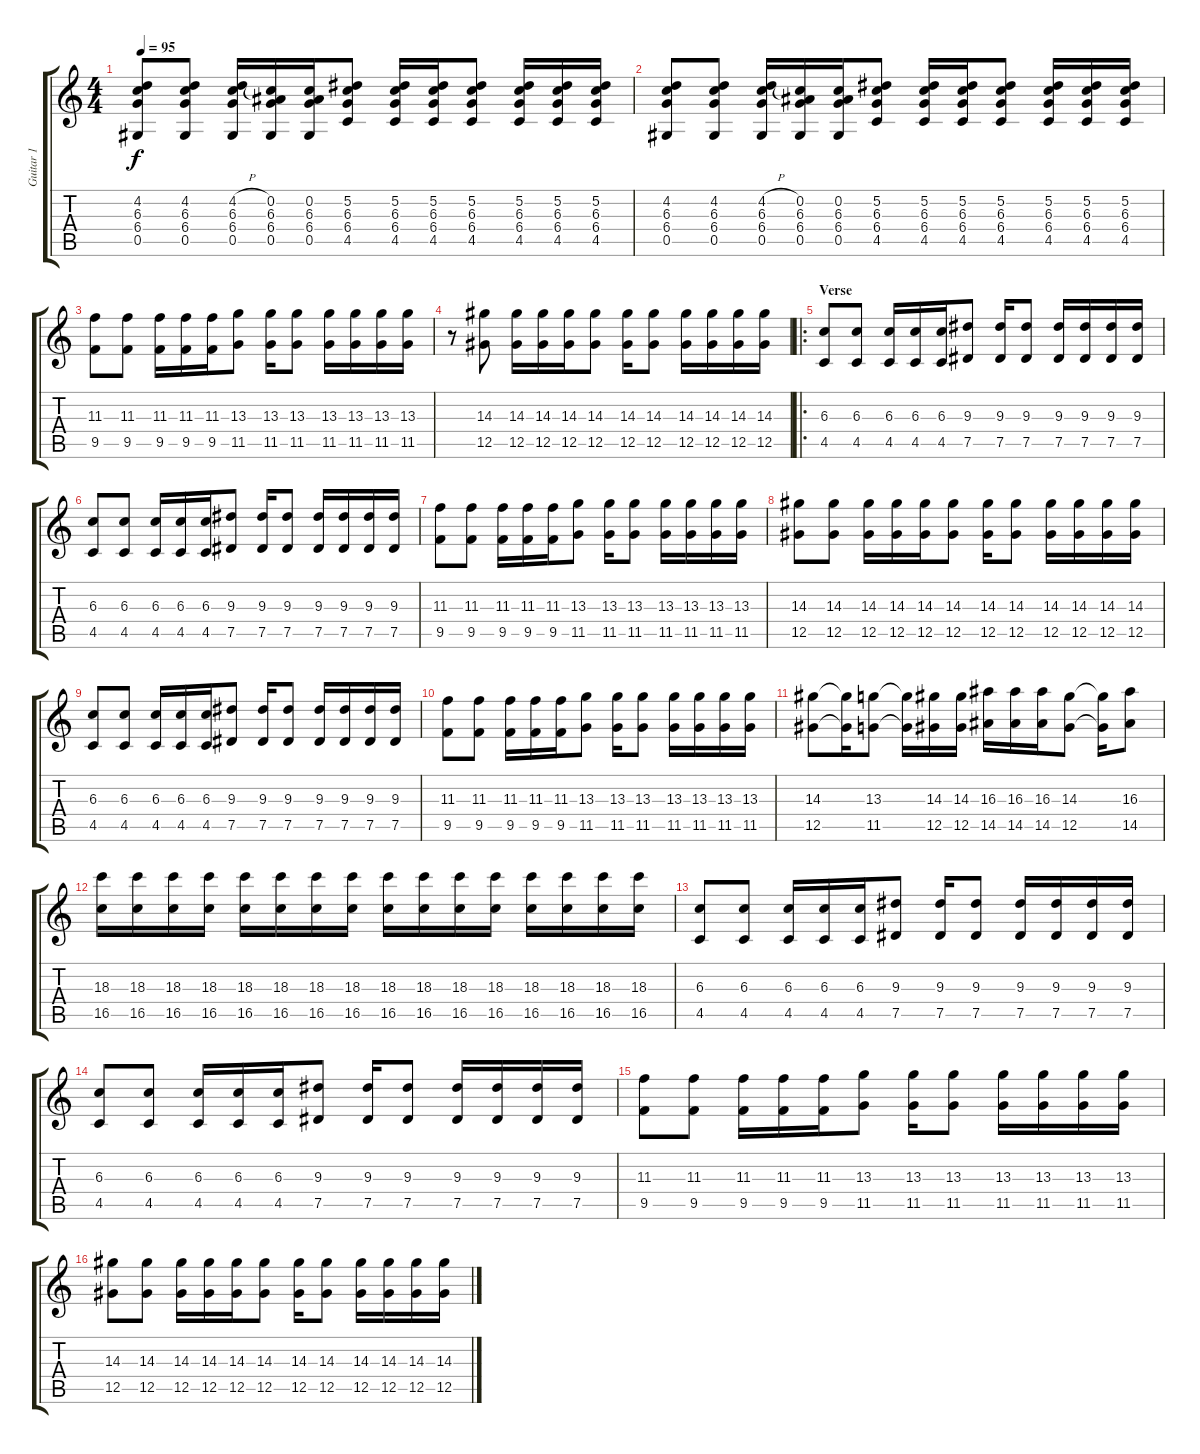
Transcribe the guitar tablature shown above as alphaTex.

\track ("Guitar 1" "Guitar 1") {instrument overdrivenguitar}
\staff {score tabs}
\tuning (Eb4 Bb3 Gb3 Db3 Ab2 Eb2) {hide}
\ts (4 4)
\tempo 95
\clef g2
\ks c
(4.2 6.3 6.4 0.5).8{dy f instrument overdrivenguitar} (4.2 6.3 6.4 0.5).8 (4.2{h} 6.3 6.4 0.5).16 (0.2 6.3 6.4 0.5).16 (0.2 6.3 6.4 0.5).16 (5.2 6.3 6.4 4.5).8 (5.2 6.3 6.4 4.5).16 (5.2 6.3 6.4 4.5).16 (5.2 6.3 6.4 4.5).8 (5.2 6.3 6.4 4.5).16 (5.2 6.3 6.4 4.5).16 (5.2 6.3 6.4 4.5).16 |
(4.2 6.3 6.4 0.5).8 (4.2 6.3 6.4 0.5).8 (4.2{h} 6.3 6.4 0.5).16 (0.2 6.3 6.4 0.5).16 (0.2 6.3 6.4 0.5).16 (5.2 6.3 6.4 4.5).8 (5.2 6.3 6.4 4.5).16 (5.2 6.3 6.4 4.5).16 (5.2 6.3 6.4 4.5).8 (5.2 6.3 6.4 4.5).16 (5.2 6.3 6.4 4.5).16 (5.2 6.3 6.4 4.5).16 |
(11.3 9.5).8 (11.3 9.5).8 (11.3 9.5).16 (11.3 9.5).16 (11.3 9.5).16 (13.3 11.5).8 (13.3 11.5).16 (13.3 11.5).8 (13.3 11.5).16 (13.3 11.5).16 (13.3 11.5).16 (13.3 11.5).16 |
r.8 (14.3 12.5).8 (14.3 12.5).16 (14.3 12.5).16 (14.3 12.5).16 (14.3 12.5).8 (14.3 12.5).16 (14.3 12.5).8 (14.3 12.5).16 (14.3 12.5).16 (14.3 12.5).16 (14.3 12.5).16 |
\ro
\section ("" "Verse")
(6.3 4.5).8 (6.3 4.5).8 (6.3 4.5).16 (6.3 4.5).16 (6.3 4.5).16 (9.3 7.5).8 (9.3 7.5).16 (9.3 7.5).8 (9.3 7.5).16 (9.3 7.5).16 (9.3 7.5).16 (9.3 7.5).16 |
(6.3 4.5).8 (6.3 4.5).8 (6.3 4.5).16 (6.3 4.5).16 (6.3 4.5).16 (9.3 7.5).8 (9.3 7.5).16 (9.3 7.5).8 (9.3 7.5).16 (9.3 7.5).16 (9.3 7.5).16 (9.3 7.5).16 |
(11.3 9.5).8 (11.3 9.5).8 (11.3 9.5).16 (11.3 9.5).16 (11.3 9.5).16 (13.3 11.5).8 (13.3 11.5).16 (13.3 11.5).8 (13.3 11.5).16 (13.3 11.5).16 (13.3 11.5).16 (13.3 11.5).16 |
(14.3 12.5).8 (14.3 12.5).8 (14.3 12.5).16 (14.3 12.5).16 (14.3 12.5).16 (14.3 12.5).8 (14.3 12.5).16 (14.3 12.5).8 (14.3 12.5).16 (14.3 12.5).16 (14.3 12.5).16 (14.3 12.5).16 |
(6.3 4.5).8 (6.3 4.5).8 (6.3 4.5).16 (6.3 4.5).16 (6.3 4.5).16 (9.3 7.5).8 (9.3 7.5).16 (9.3 7.5).8 (9.3 7.5).16 (9.3 7.5).16 (9.3 7.5).16 (9.3 7.5).16 |
(11.3 9.5).8 (11.3 9.5).8 (11.3 9.5).16 (11.3 9.5).16 (11.3 9.5).16 (13.3 11.5).8 (13.3 11.5).16 (13.3 11.5).8 (13.3 11.5).16 (13.3 11.5).16 (13.3 11.5).16 (13.3 11.5).16 |
(14.3 12.5).8 (14.3{t} 12.5{t}).16 (13.3 11.5).8 (13.3{t} 11.5{t}).16 (14.3 12.5).16 (14.3 12.5).16 (16.3 14.5).16 (16.3 14.5).16 (16.3 14.5).16 (14.3 12.5).8 (14.3{t} 12.5{t}).16 (16.3 14.5).8 |
(18.3 16.5).16 (18.3 16.5).16 (18.3 16.5).16 (18.3 16.5).16 (18.3 16.5).16 (18.3 16.5).16 (18.3 16.5).16 (18.3 16.5).16 (18.3 16.5).16 (18.3 16.5).16 (18.3 16.5).16 (18.3 16.5).16 (18.3 16.5).16 (18.3 16.5).16 (18.3 16.5).16 (18.3 16.5).16 |
(6.3 4.5).8 (6.3 4.5).8 (6.3 4.5).16 (6.3 4.5).16 (6.3 4.5).16 (9.3 7.5).8 (9.3 7.5).16 (9.3 7.5).8 (9.3 7.5).16 (9.3 7.5).16 (9.3 7.5).16 (9.3 7.5).16 |
(6.3 4.5).8 (6.3 4.5).8 (6.3 4.5).16 (6.3 4.5).16 (6.3 4.5).16 (9.3 7.5).8 (9.3 7.5).16 (9.3 7.5).8 (9.3 7.5).16 (9.3 7.5).16 (9.3 7.5).16 (9.3 7.5).16 |
(11.3 9.5).8 (11.3 9.5).8 (11.3 9.5).16 (11.3 9.5).16 (11.3 9.5).16 (13.3 11.5).8 (13.3 11.5).16 (13.3 11.5).8 (13.3 11.5).16 (13.3 11.5).16 (13.3 11.5).16 (13.3 11.5).16 |
(14.3 12.5).8 (14.3 12.5).8 (14.3 12.5).16 (14.3 12.5).16 (14.3 12.5).16 (14.3 12.5).8 (14.3 12.5).16 (14.3 12.5).8 (14.3 12.5).16 (14.3 12.5).16 (14.3 12.5).16 (14.3 12.5).16
